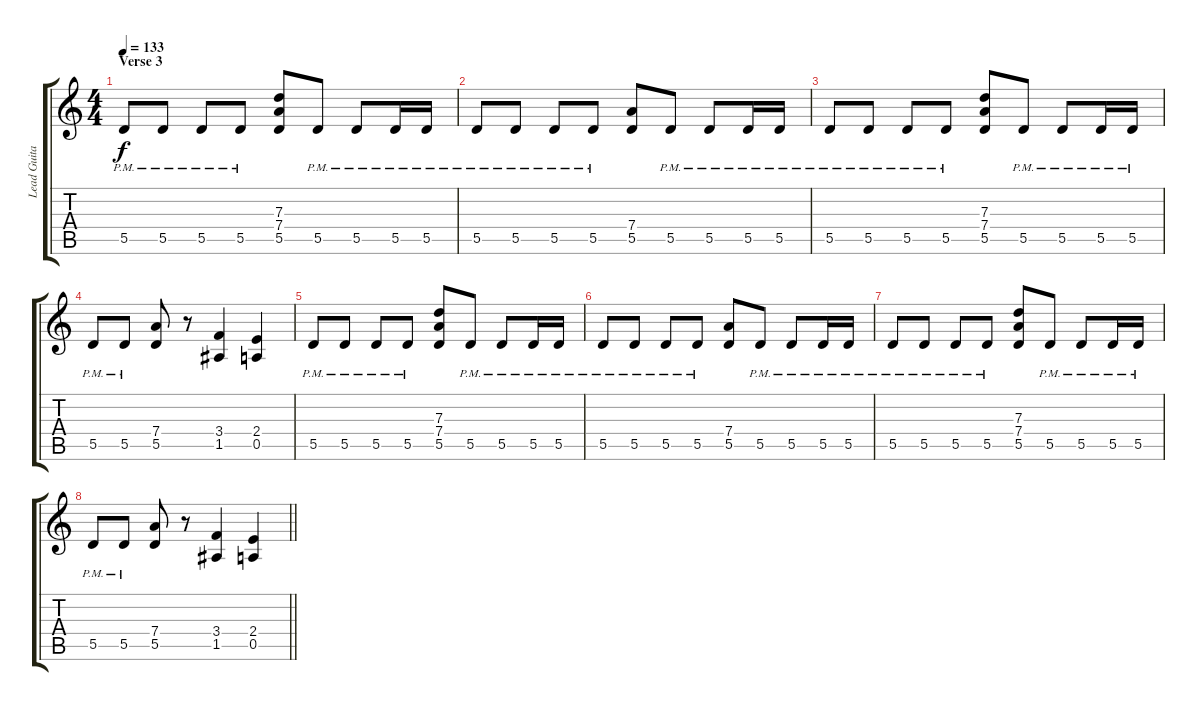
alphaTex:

\track ("Lead Guitar Voice 1" "Lead Guita") {instrument overdrivenguitar}
\staff {score tabs}
\tuning (E4 B3 G3 D3 A2 E2) {hide}
\ts (4 4)
\section ("" "Verse 3")
\tempo 133
\clef g2
\ks c
5.5{pm}.8{dy f volume 14} 5.5{pm}.8 5.5{pm}.8 5.5{pm}.8 (7.3 7.4 5.5).8 5.5{pm}.8 5.5{pm}.8 5.5{pm}.16 5.5{pm}.16 |
5.5{pm}.8 5.5{pm}.8 5.5{pm}.8 5.5{pm}.8 (7.4 5.5).8 5.5{pm}.8 5.5{pm}.8 5.5{pm}.16 5.5{pm}.16 |
5.5{pm}.8 5.5{pm}.8 5.5{pm}.8 5.5{pm}.8 (7.3 7.4 5.5).8 5.5{pm}.8 5.5{pm}.8 5.5{pm}.16 5.5{pm}.16 |
5.5{pm}.8 5.5{pm}.8 (7.4 5.5).8 r.8 (3.4 1.5).4 (2.4 0.5).4 |
5.5{pm}.8 5.5{pm}.8 5.5{pm}.8 5.5{pm}.8 (7.3 7.4 5.5).8 5.5{pm}.8 5.5{pm}.8 5.5{pm}.16 5.5{pm}.16 |
5.5{pm}.8 5.5{pm}.8 5.5{pm}.8 5.5{pm}.8 (7.4 5.5).8 5.5{pm}.8 5.5{pm}.8 5.5{pm}.16 5.5{pm}.16 |
5.5{pm}.8 5.5{pm}.8 5.5{pm}.8 5.5{pm}.8 (7.3 7.4 5.5).8 5.5{pm}.8 5.5{pm}.8 5.5{pm}.16 5.5{pm}.16 |
\barLineRight lightlight
5.5{pm}.8 5.5{pm}.8 (7.4 5.5).8 r.8 (3.4 1.5).4 (2.4 0.5).4
